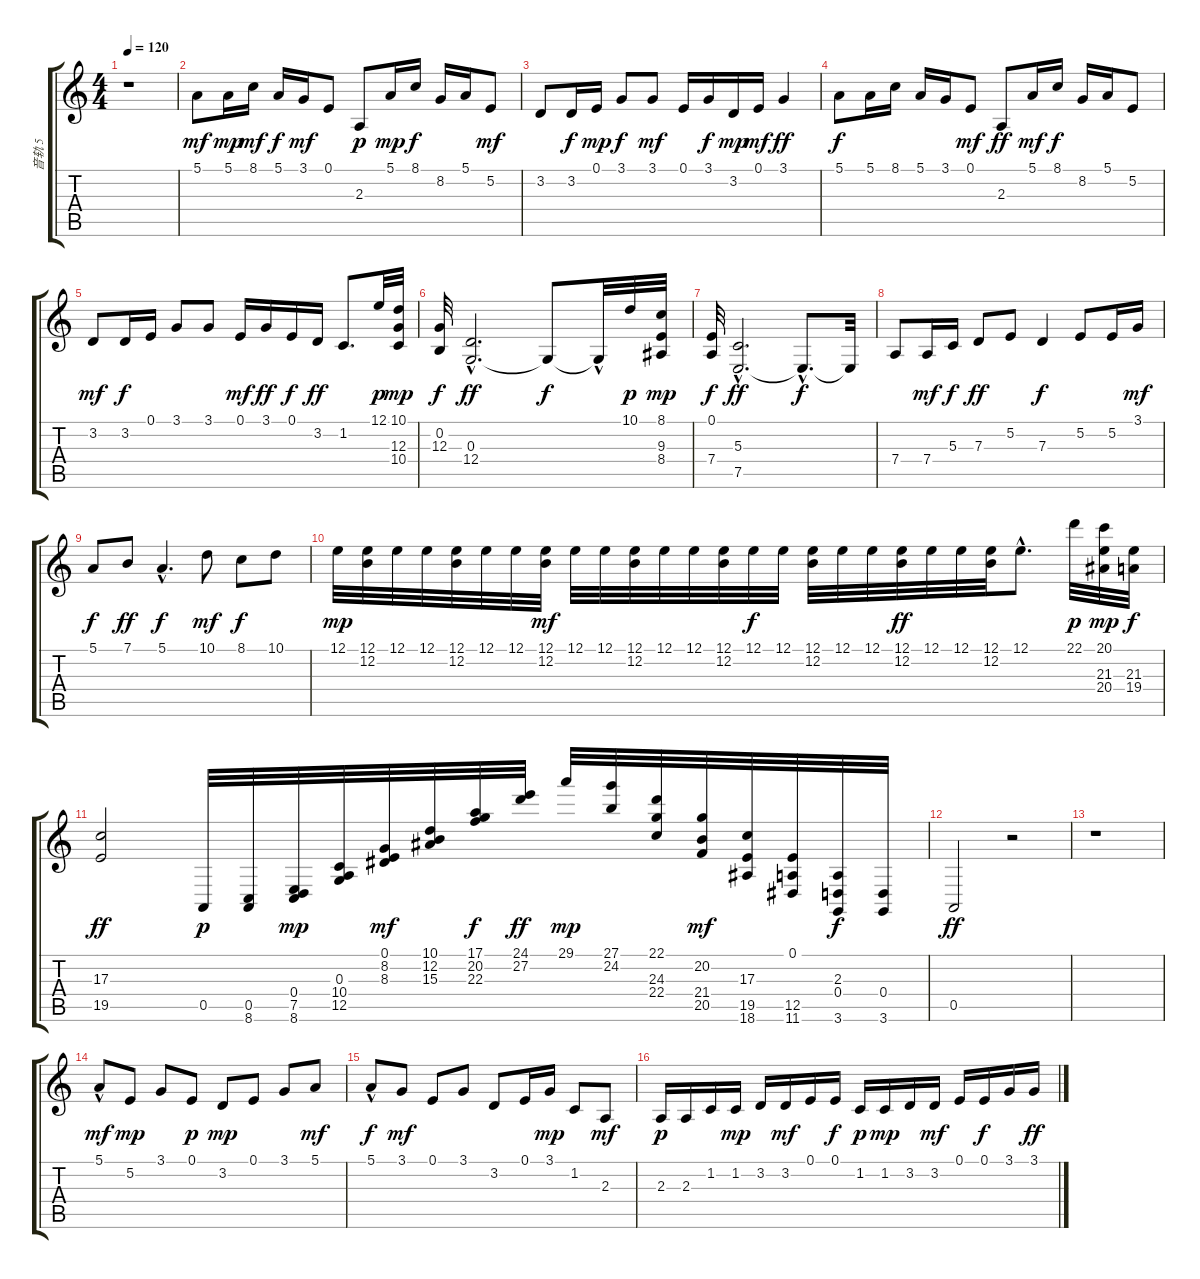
\track ("音轨 5" "音轨 5") {instrument koto}
\staff {score tabs}
\tuning (E4 B3 G3 D3 A2 E2) {hide}
\ts (4 4)
\tempo 120
\clef g2
\ks c
r.1{dy mf instrument koto} |
5.1.8 5.1.16{dy mp} 8.1.16{dy mf} 5.1.16{dy f} 3.1.16{dy mf volume 16 balance 6} 0.1.8 2.3.8{dy p} 5.1.16{dy mp} 8.1.16{dy f} 8.2.16 5.1.16 5.2.8{dy mf} |
3.2.8 3.2.16{dy f} 0.1.16{dy mp} 3.1.8{dy f} 3.1.8{dy mf} 0.1.16 3.1.16{dy f} 3.2.16{dy mp} 0.1.16{dy mf} 3.1.4{dy ff} |
5.1.8{dy f} 5.1.16 8.1.16 5.1.16 3.1.16 0.1.8{dy mf} 2.3.8{dy ff} 5.1.16{dy mf} 8.1.16{dy f} 8.2.16 5.1.16 5.2.8 |
3.2.8{dy mf} 3.2.16{dy f} 0.1.16 3.1.8 3.1.8 0.1.16{dy mf} 3.1.16{dy ff} 0.1.16{dy f} 3.2.16{dy ff} 1.2.8{d} 12.1.32{dy p} (10.1 12.3 10.4).32{dy mp} |
(0.2 12.3).32{dy f} (0.3{hac} 12.4).2{d dy ff} 0.3{t}.8{dy f} 0.3{hac t}.32 10.1.32{dy p} (8.1 9.3 8.4).32{dy mp} |
(0.1 7.4).32{dy f} (5.3 7.5{hac}).2{d dy ff} 7.5{hac t}.8{d dy f} 7.5{t}.32 |
7.4.8 7.4.16{dy mf} 5.3.16{dy f} 7.3.8{dy ff} 5.2.8 7.3.4{dy f} 5.2.8 5.2.16 3.1.16{dy mf} |
5.1.8{dy f} 7.1.8{dy ff} 5.1{hac}.4{d dy f} 10.1.8{dy mf} 8.1.8{dy f} 10.1.8 |
12.1.32{dy mp} (12.1 12.2).32 12.1.32 12.1.32 (12.1 12.2).32 12.1.32 12.1.32 (12.1 12.2).32{dy mf} 12.1.32 12.1.32 (12.1 12.2).32 12.1.32 12.1.32 (12.1 12.2).32 12.1.32{dy f} 12.1.32 (12.1 12.2).32 12.1.32 12.1.32 (12.1 12.2).32{dy ff} 12.1.32 12.1.32 (12.1 12.2).32 12.1{hac}.8{d} 22.1.32{dy p} (20.1 21.3 20.4).32{dy mp} (21.3 19.4).32{dy f} |
(17.3 19.5).2{dy ff} 0.5.32{dy p} (0.5 8.6).32 (0.4 7.5 8.6).32{dy mp} (0.3 10.4 12.5).32 (0.1 8.2 8.3).32{dy mf} (10.1 12.2 15.3).32 (17.1 20.2 22.3).32{dy f} (24.1 27.2).32{dy ff} 29.1.32{dy mp} (27.1 24.2).32 (22.1 24.3 22.4).32 (20.2 21.4 20.5).32{dy mf} (17.3 19.5 18.6).32 (0.1 12.5 11.6).32 (2.3 0.4 3.6).32{dy f} (0.4 3.6).32 |
0.5.2{dy ff} r.2 |
r.1 |
5.1{hac}.8{dy mf} 5.2.8{dy mp} 3.1.8 0.1.8{dy p} 3.2.8{dy mp} 0.1.8 3.1.8 5.1.8{dy mf} |
5.1{hac}.8{dy f} 3.1.8{dy mf} 0.1.8 3.1.8 3.2.8 0.1.16 3.1.16{dy mp} 1.2.8 2.3.8{dy mf} |
2.3.16{dy p} 2.3.16 1.2.16 1.2.16{dy mp} 3.2.16 3.2.16{dy mf} 0.1.16 0.1.16{dy f} 1.2.16{dy p} 1.2.16{dy mp} 3.2.16 3.2.16{dy mf} 0.1.16 0.1.16{dy f} 3.1.16 3.1.16{dy ff}
